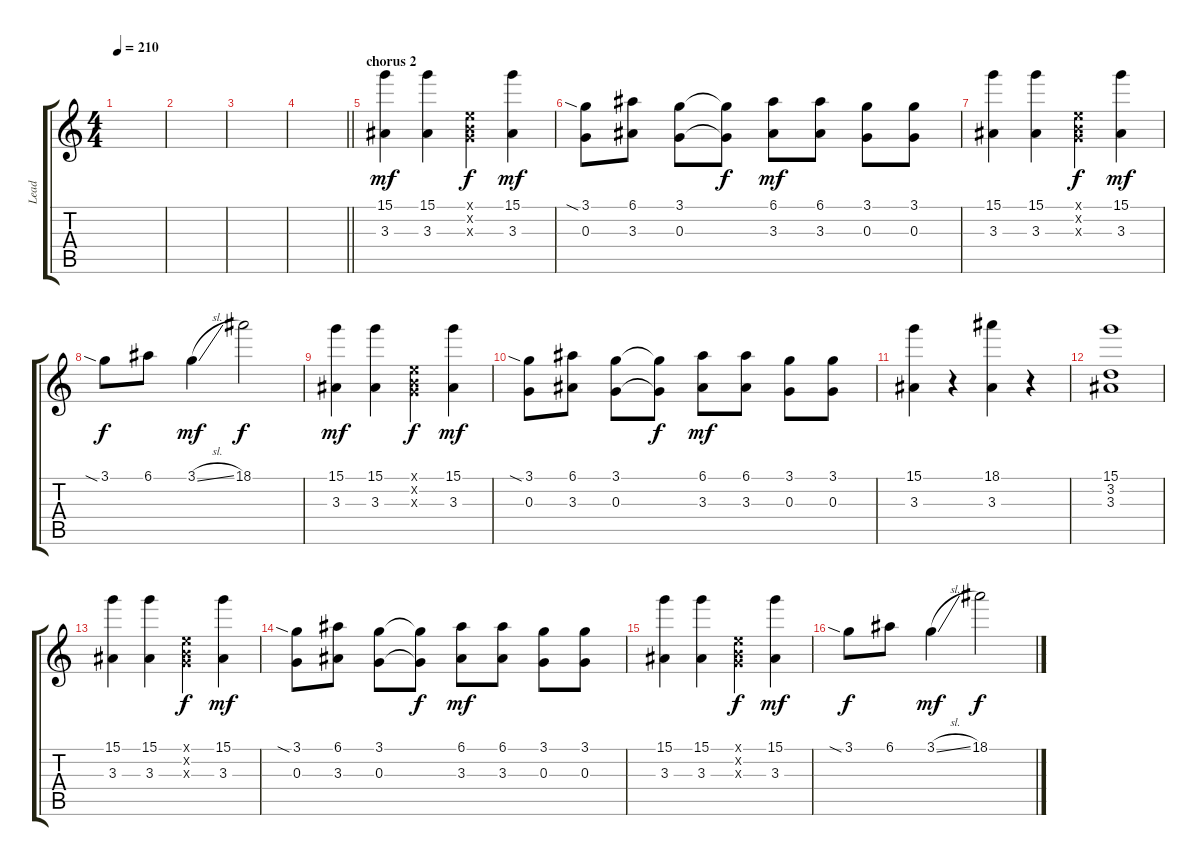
\track ("Lead" "Lead") {instrument overdrivenguitar}
\staff {score tabs}
\tuning (E4 B3 G3 D3 A2 E2) {hide}
\ts (4 4)
\tempo 210
\clef g2
\ks c
|
|
|
\barLineRight lightlight
|
\section ("" "chorus 2")
(15.1 3.3).4{dy mf} (15.1 3.3).4 (0.1{x} 0.2{x} 0.3{x}).4{dy f} (15.1 3.3).4{dy mf} |
(3.1{sia} 0.3).8 (6.1 3.3).8 (3.1 0.3).8 (3.1{t} 0.3{t}).8{dy f} (6.1 3.3).8{dy mf} (6.1 3.3).8 (3.1 0.3).8 (3.1 0.3).8 |
(15.1 3.3).4 (15.1 3.3).4 (0.1{x} 0.2{x} 0.3{x}).4{dy f} (15.1 3.3).4{dy mf} |
3.1{sia}.8{dy f} 6.1.8 3.1{sl}.4{dy mf} 18.1.2{dy f} |
(15.1 3.3).4{dy mf} (15.1 3.3).4 (0.1{x} 0.2{x} 0.3{x}).4{dy f} (15.1 3.3).4{dy mf} |
(3.1{sia} 0.3).8 (6.1 3.3).8 (3.1 0.3).8 (3.1{t} 0.3{t}).8{dy f} (6.1 3.3).8{dy mf} (6.1 3.3).8 (3.1 0.3).8 (3.1 0.3).8 |
(15.1 3.3).4 r.4 (18.1 3.3).4 r.4 |
(15.1 3.2 3.3).1 |
(15.1 3.3).4 (15.1 3.3).4 (0.1{x} 0.2{x} 0.3{x}).4{dy f} (15.1 3.3).4{dy mf} |
(3.1{sia} 0.3).8 (6.1 3.3).8 (3.1 0.3).8 (3.1{t} 0.3{t}).8{dy f} (6.1 3.3).8{dy mf} (6.1 3.3).8 (3.1 0.3).8 (3.1 0.3).8 |
(15.1 3.3).4 (15.1 3.3).4 (0.1{x} 0.2{x} 0.3{x}).4{dy f} (15.1 3.3).4{dy mf} |
3.1{sia}.8{dy f} 6.1.8 3.1{sl}.4{dy mf} 18.1.2{dy f}
